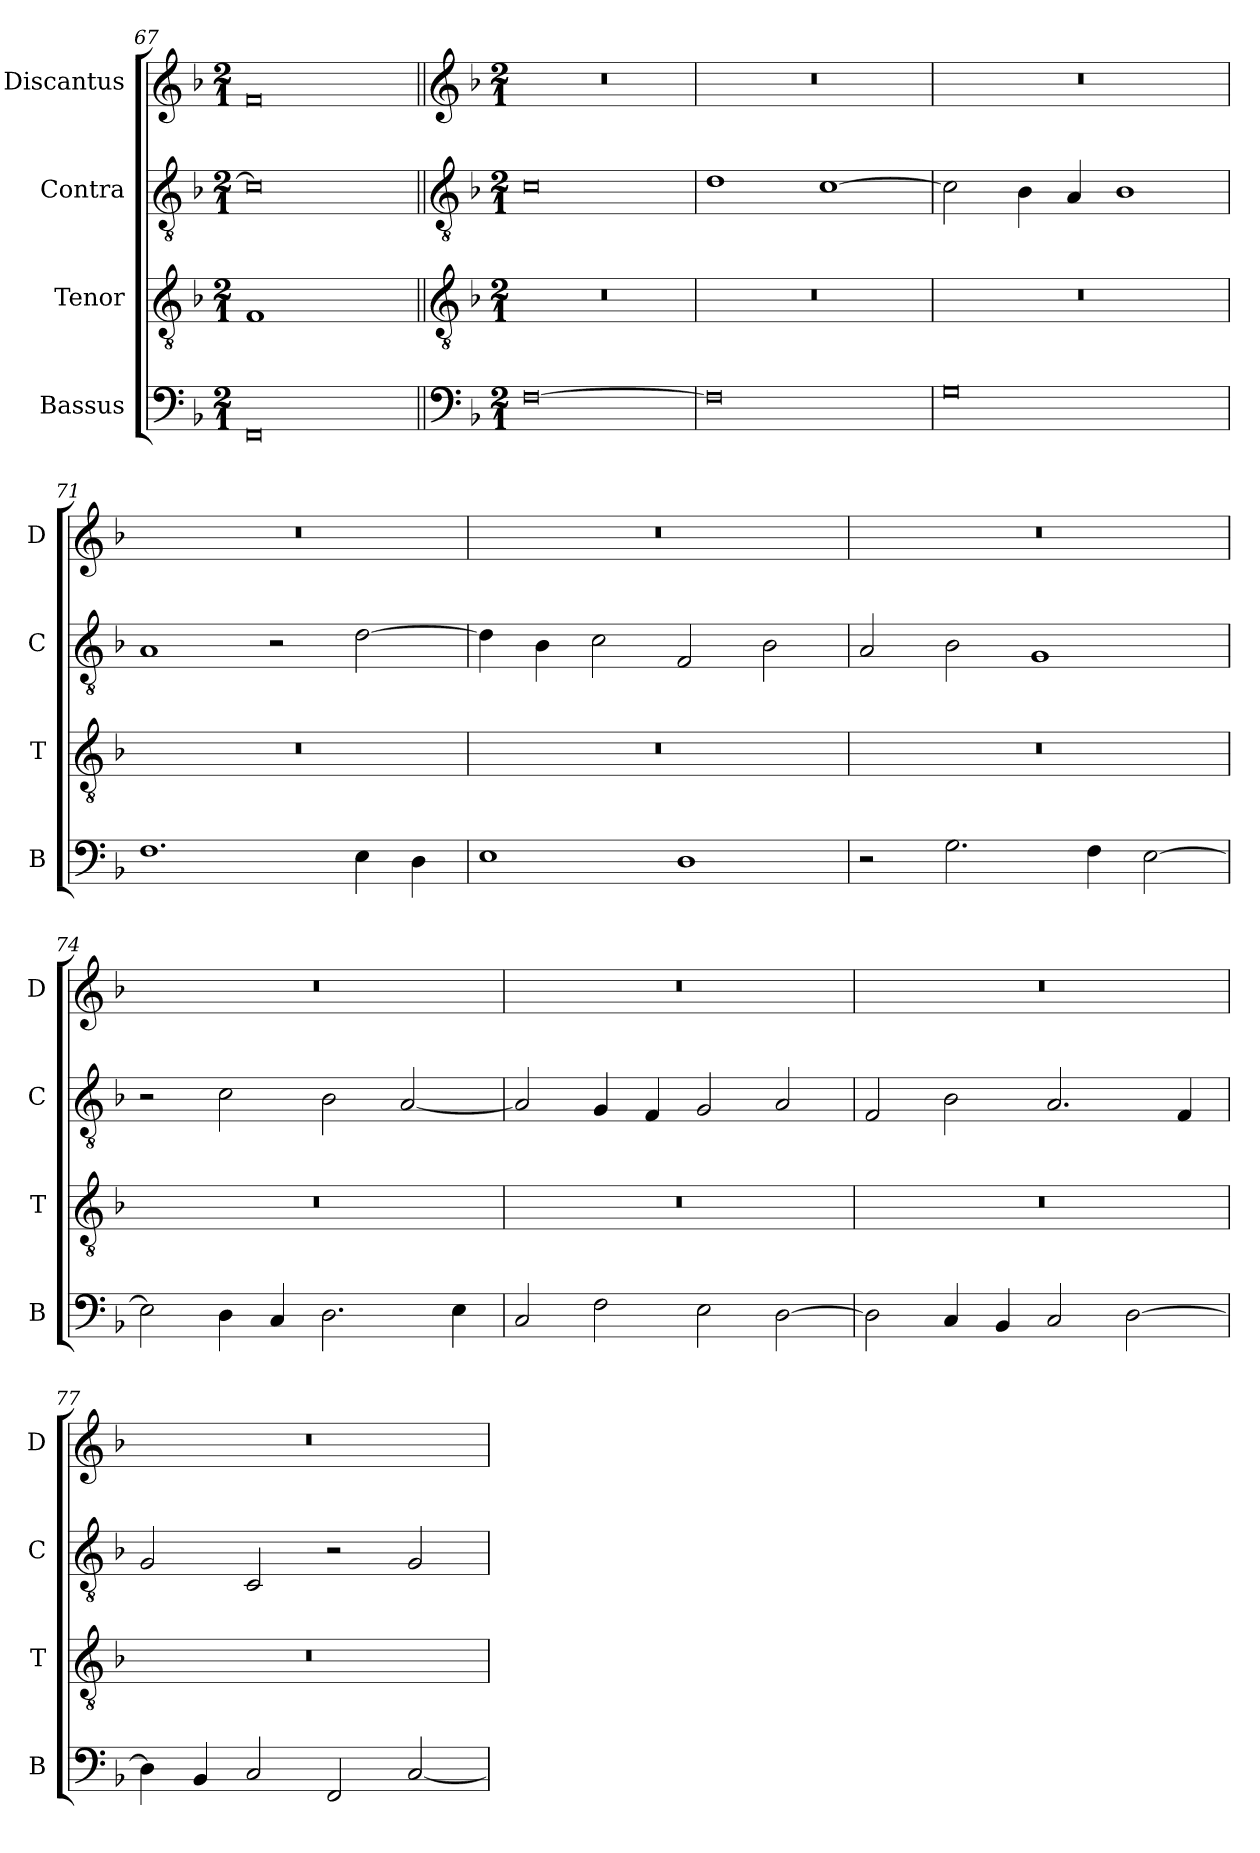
**kern	**kern	**kern	**kern
*part4	*part3	*part2	*part1
*staff4	*staff3	*staff2	*staff1
*I"Bassus	*I"Tenor	*I"Contra	*I"Discantus
*I'B	*I'T	*I'C	*I'D
*clefF4	*clefGv2	*clefGv2	*clefG2
*k[b-]	*k[b-]	*k[b-]	*k[b-]
*M2/1	*M2/1	*M2/1	*M2/1
=67	=67	=67	=67
!	!LO:N:vis=1	!	!
0FF	0F	0c]	0f
=68||	=68||	=68||	=68||
*clefF4	*clefGv2	*clefGv2	*clefG2
*k[b-]	*k[b-]	*k[b-]	*k[b-]
*M2/1	*M2/1	*M2/1	*M2/1
[0F	0r	0c	0r
=69	=69	=69	=69
0F]	0r	1d	0r
.	.	[1c	.
=70	=70	=70	=70
0G	0r	2c\]	0r
.	.	4B-\	.
.	.	4A/	.
.	.	1B-	.
=71	=71	=71	=71
1.F	0r	1A	0r
.	.	2r	.
4E\	.	[2d\	.
4D\	.	.	.
=72	=72	=72	=72
1E	0r	4d\]	0r
.	.	4B-\	.
.	.	2c\	.
1D	.	2F/	.
.	.	2B-\	.
=73	=73	=73	=73
2r	0r	2A/	0r
2.G\	.	2B-\	.
.	.	1G	.
4F\	.	.	.
[2E\	.	.	.
=74	=74	=74	=74
2E\]	0r	2r	0r
4D\	.	2c\	.
4C/	.	.	.
2.D\	.	2B-\	.
.	.	[2A/	.
4E\	.	.	.
=75	=75	=75	=75
2C/	0r	2A/]	0r
2F\	.	4G/	.
.	.	4F/	.
2E\	.	2G/	.
[2D\	.	2A/	.
=76	=76	=76	=76
2D\]	0r	2F/	0r
4C/	.	2B-\	.
4BB-/	.	.	.
2C/	.	2.A/	.
[2D\	.	.	.
.	.	4F/	.
=77	=77	=77	=77
4D\]	0r	2G/	0r
4BB-/	.	.	.
2C/	.	2C/	.
2FF/	.	2r	.
[2C/	.	2G/	.
=	=	=	=
*-	*-	*-	*-
